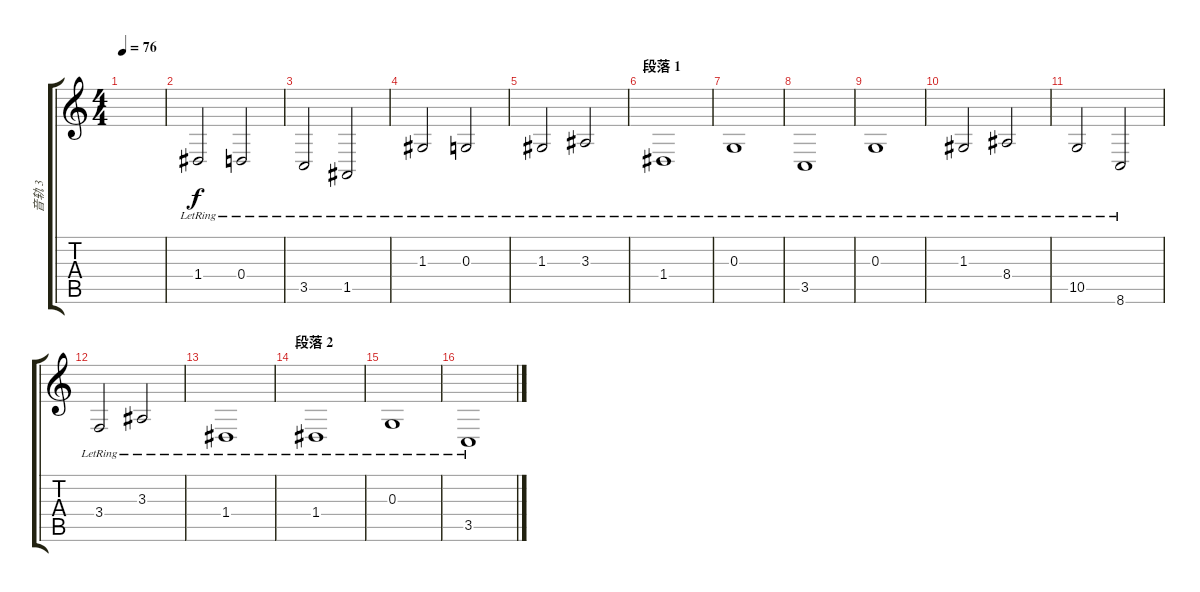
\track ("音轨 3" "音轨 3") {instrument acousticgrandpiano}
\staff {score tabs}
\tuning (E4 B3 G3 D3 A2 E2) {hide}
\ts (4 4)
\tempo 76
\clef g2
\ks c
|
1.4{lr}.2 0.4{lr}.2 |
3.5{lr}.2 1.5{lr}.2 |
1.3{lr}.2 0.3{lr}.2 |
1.3{lr}.2 3.3{lr}.2 |
\section ("" "段落 1")
1.4{lr}.1 |
0.3{lr}.1 |
3.5{lr}.1 |
0.3{lr}.1 |
1.3{lr}.2 8.4{lr}.2 |
10.5{lr}.2 8.6{lr}.2 |
3.4{lr}.2 3.3{lr}.2 |
1.4{lr}.1 |
\section ("" "段落 2")
1.4{lr}.1 |
0.3{lr}.1 |
3.5{lr}.1
